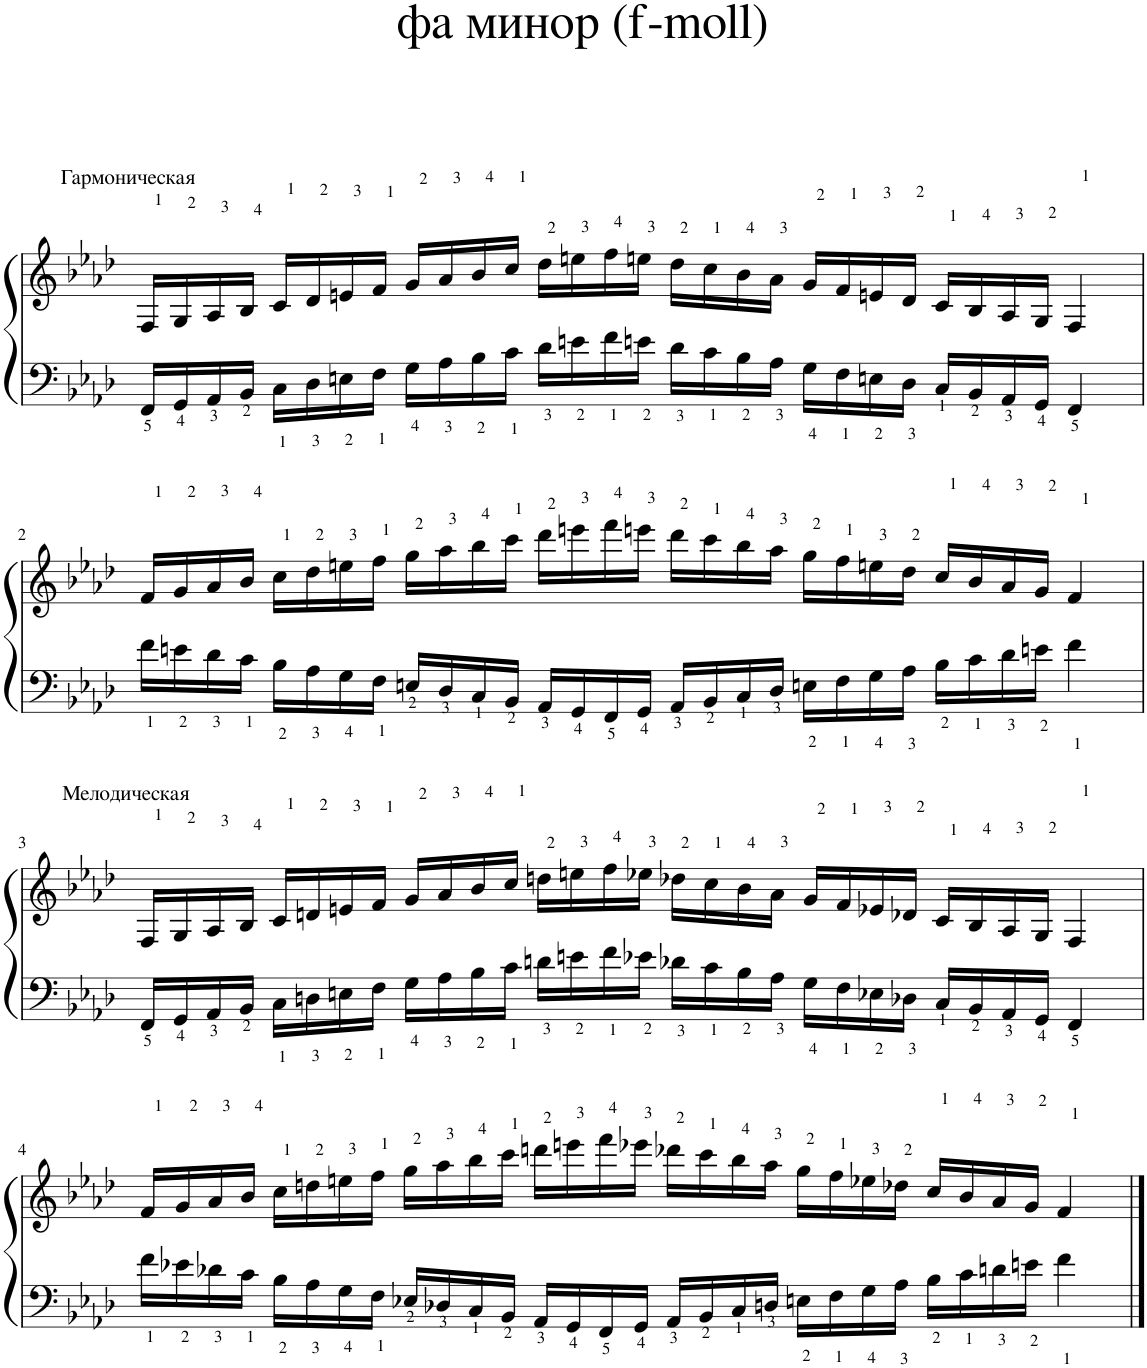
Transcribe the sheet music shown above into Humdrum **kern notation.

**kern	**kern
*part1	*part1
*staff2	*staff1
*I"Piano	*
*I'Pno.	*
*clefF4	*clefG2
*k[b-e-a-d-]	*k[b-e-a-d-]
=1	=1
!	!LO:TX:a:t=Гармоническая
16FF/LL	16F/LL
16GG/	16G/
16AA-/	16A-/
16BB-/JJ	16B-/JJ
16C<\LL	16c/LL
16D-<\	16d-/
16En<\	16en/
16F<\JJ	16f/JJ
16G<\LL	16g/LL
16A-<\	16a-/
16B-<\	16b-/
16c<\JJ	16cc/JJ
16d-<\LL	16dd-\LL
16en<\	16een\
16f<\	16ff\
16en<\JJ	16een\JJ
16d-<\LL	16dd-\LL
16c<\	16cc\
16B-<\	16b-\
16A-<\JJ	16a-\JJ
16G<\LL	16g/LL
16F<\	16f/
16En<\	16en/
16D-<\JJ	16d-/JJ
16C/LL	16c/LL
16BB-/	16B-/
16AA-/	16A-/
16GG/JJ	16G/JJ
4FF/	4F/
!!LO:LB:g=z
=2	=2
16f<\LL	16f/LL
16en<\	16g/
16d-<\	16a-/
16c<\JJ	16b-/JJ
16B-<\LL	16cc\LL
16A-<\	16dd-\
16G<\	16een\
16F<\JJ	16ff\JJ
16En/LL	16gg\LL
16D-/	16aa-\
16C/	16bb-\
16BB-/JJ	16ccc\JJ
16AA-/LL	16ddd-\LL
16GG/	16eeen\
16FF/	16fff\
16GG/JJ	16eeen\JJ
16AA-/LL	16ddd-\LL
16BB-/	16ccc\
16C/	16bb-\
16D-/JJ	16aa-\JJ
16En<\LL	16gg\LL
16F<\	16ff\
16G<\	16een\
16A-<\JJ	16dd-\JJ
16B-<\LL	16cc/LL
16c<\	16b-/
16d-<\	16a-/
16en<\JJ	16g/JJ
4f<\	4f/
!!LO:LB:g=z
=3	=3
!	!LO:TX:a:t=Мелодическая
16FF/LL	16F/LL
16GG/	16G/
16AA-/	16A-/
16BB-/JJ	16B-/JJ
16C<\LL	16c/LL
16Dn<\	16dn/
16En<\	16en/
16F<\JJ	16f/JJ
16G<\LL	16g/LL
16A-<\	16a-/
16B-<\	16b-/
16c<\JJ	16cc/JJ
16dn<\LL	16ddn\LL
16en<\	16een\
16f<\	16ff\
16e-X<\JJ	16ee-X\JJ
16d-X<\LL	16dd-X\LL
16c<\	16cc\
16B-<\	16b-\
16A-<\JJ	16a-\JJ
16G<\LL	16g/LL
16F<\	16f/
16E-X<\	16e-X/
16D-X<\JJ	16d-X/JJ
16C/LL	16c/LL
16BB-/	16B-/
16AA-/	16A-/
16GG/JJ	16G/JJ
4FF/	4F/
!!LO:LB:g=z
=4	=4
16f<\LL	16f/LL
16e-X<\	16g/
16d-X<\	16a-/
16c<\JJ	16b-/JJ
16B-<\LL	16cc\LL
16A-<\	16ddn\
16G<\	16een\
16F<\JJ	16ff\JJ
16E-X/LL	16gg\LL
16D-X/	16aa-\
16C/	16bb-\
16BB-/JJ	16ccc\JJ
16AA-/LL	16dddn\LL
16GG/	16eeen\
16FF/	16fff\
16GG/JJ	16eee-X\JJ
16AA-/LL	16ddd-X\LL
16BB-/	16ccc\
16C/	16bb-\
16Dn/JJ	16aa-\JJ
16En<\LL	16gg\LL
16F<\	16ff\
16G<\	16ee-X\
16A-<\JJ	16dd-X\JJ
16B-<\LL	16cc/LL
16c<\	16b-/
16dn<\	16a-/
16en<\JJ	16g/JJ
4f<\	4f/
==	==
*-	*-
